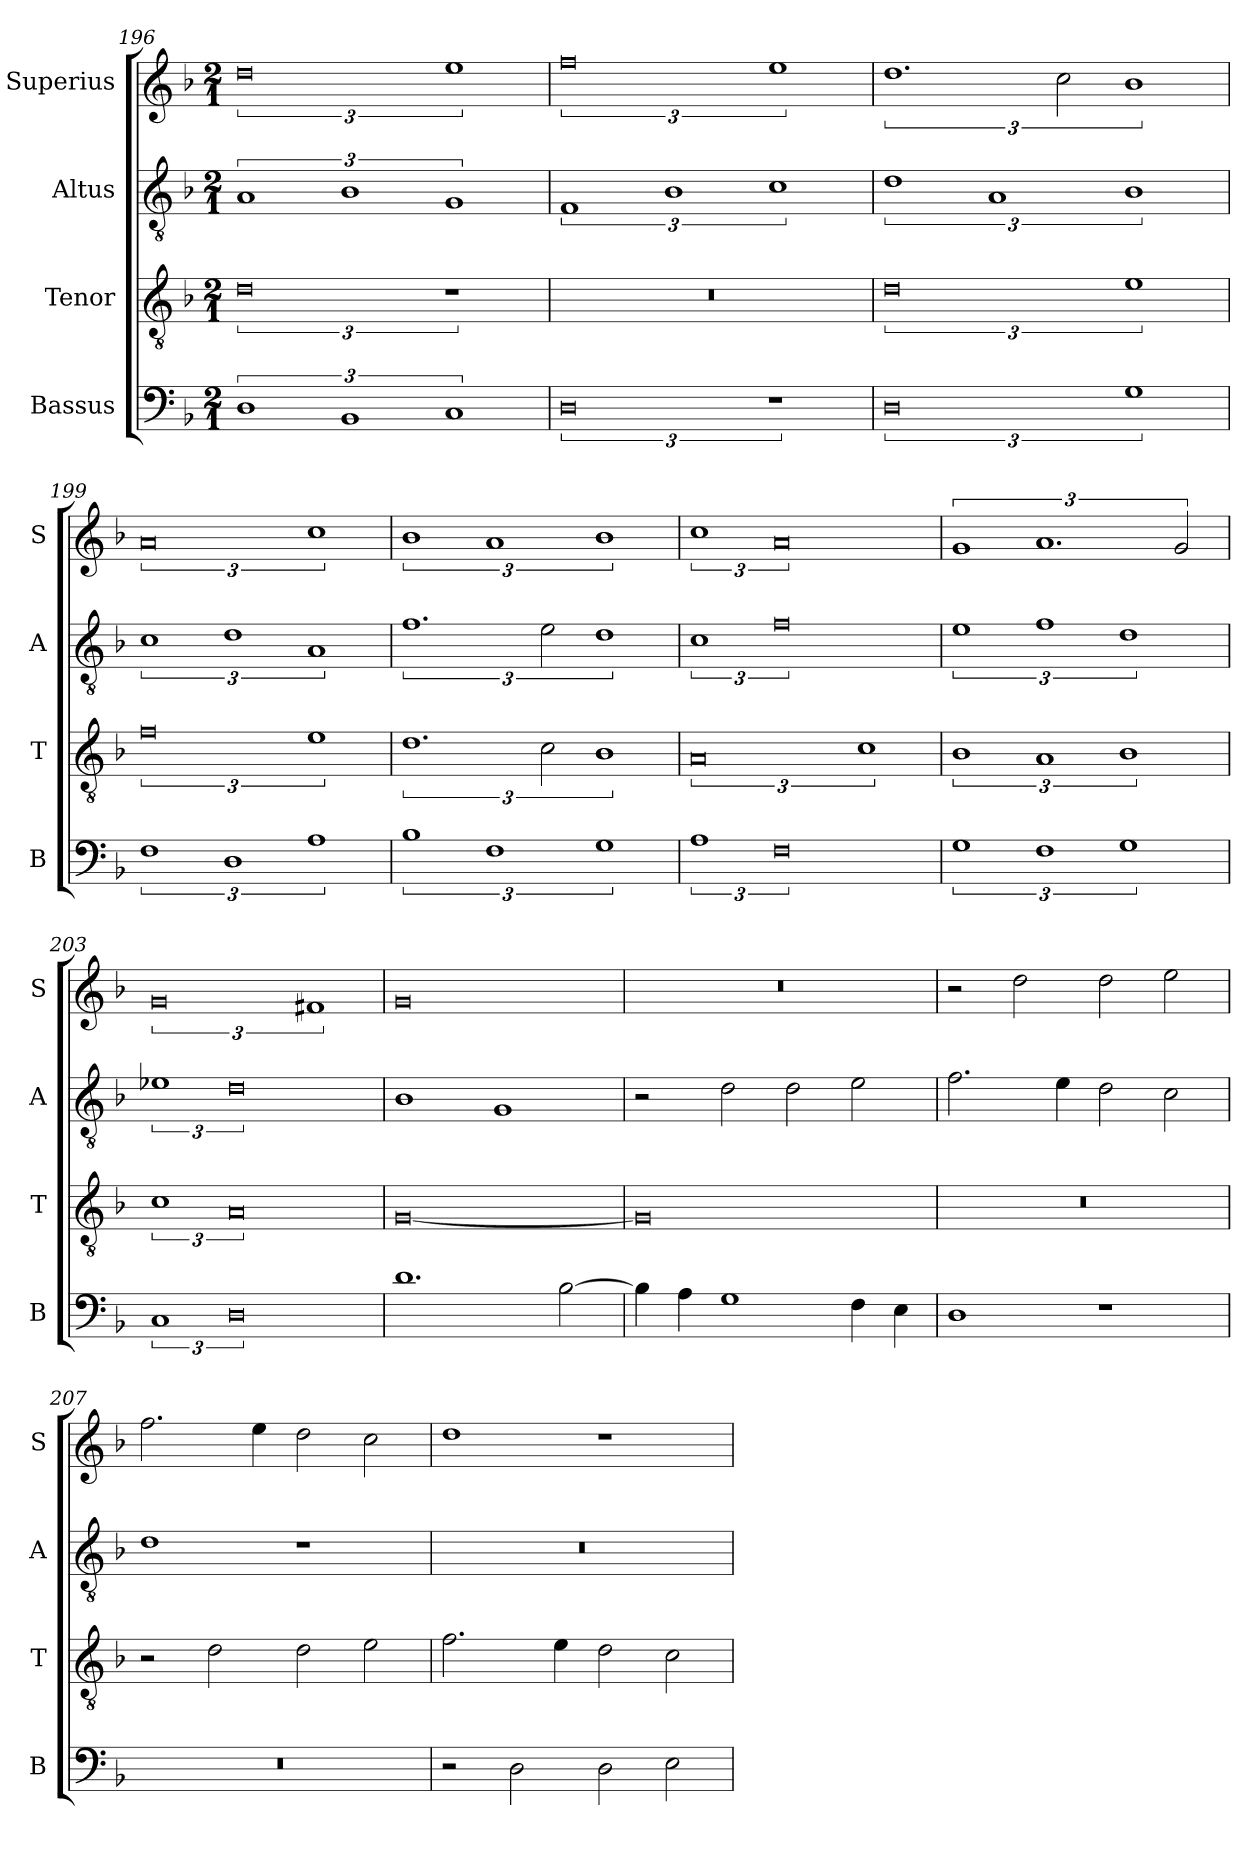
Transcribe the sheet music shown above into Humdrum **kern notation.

**kern	**kern	**kern	**kern
*part4	*part3	*part2	*part1
*staff4	*staff3	*staff2	*staff1
*I"Bassus	*I"Tenor	*I"Altus	*I"Superius
*I'B	*I'T	*I'A	*I'S
*clefF4	*clefGv2	*clefGv2	*clefG2
*k[b-]	*k[b-]	*k[b-]	*k[b-]
*M2/1	*M2/1	*M2/1	*M2/1
=196	=196	=196	=196
3%2D	3%4d	3%2A	3%4dd
3%2BB-	.	3%2B-	.
3%2C	3%2r	3%2G	3%2ee
=197	=197	=197	=197
3%4D	0r	3%2F	3%4ff
.	.	3%2B-	.
3%2r	.	3%2c	3%2ee
=198	=198	=198	=198
3%4D	3%4d	3%2d	3%2.dd
.	.	3%2A	.
.	.	.	3cc\
3%2G	3%2e	3%2B-	3%2b-
=199	=199	=199	=199
3%2F	3%4f	3%2c	3%4a
3%2D	.	3%2d	.
3%2A	3%2e	3%2A	3%2cc
=200	=200	=200	=200
3%2B-	3%2.d	3%2.f	3%2b-
3%2F	.	.	3%2a
.	3c\	3e\	.
3%2G	3%2B-	3%2d	3%2b-
=201	=201	=201	=201
3%2A	3%4A	3%2c	3%2cc
3%4F	.	3%4f	3%4a
.	3%2c	.	.
=202	=202	=202	=202
3%2G	3%2B-	3%2e	3%2g
3%2F	3%2A	3%2f	3%2.a
3%2G	3%2B-	3%2d	.
.	.	.	3g/
=203	=203	=203	=203
3%2C	3%2c	3%2e-X	3%4g\
3%4D	3%4A	3%4d	.
.	.	.	3%2f#X\
=204	=204	=204	=204
1.d	[0G	1B-	0g
.	.	1G	.
[2B-\	.	.	.
=205	=205	=205	=205
4B-\]	0G]	2r	0r
4A\	.	.	.
1G	.	2d\	.
.	.	2d\	.
4F\	.	2e\	.
4E\	.	.	.
=206	=206	=206	=206
1D	0r	2.f\	2r
.	.	.	2dd\
.	.	4e\	.
1r	.	2d\	2dd\
.	.	2c\	2ee\
=207	=207	=207	=207
0r	2r	1d	2.ff\
.	2d\	.	.
.	.	.	4ee\
.	2d\	1r	2dd\
.	2e\	.	2cc\
=208	=208	=208	=208
2r	2.f\	0r	1dd
2D\	.	.	.
.	4e\	.	.
2D\	2d\	.	1r
2E\	2c\	.	.
=	=	=	=
*-	*-	*-	*-
